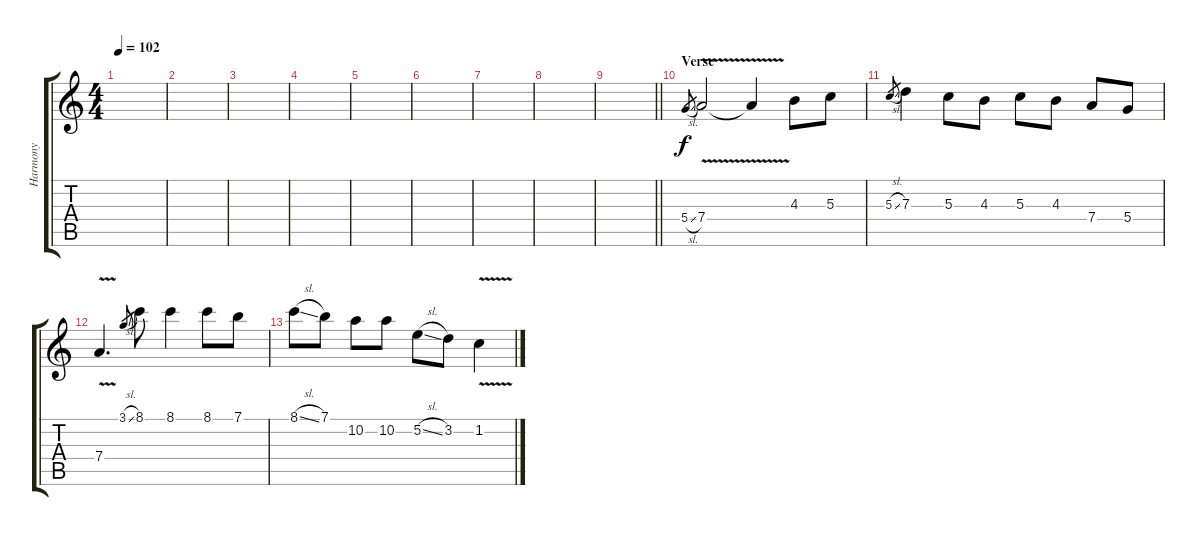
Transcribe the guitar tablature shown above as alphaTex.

\track ("Harmony" "Harmony") {instrument distortionguitar}
\staff {score tabs}
\tuning (E4 B3 G3 D3 A2 E2) {hide}
\ts (4 4)
\tempo 102
\clef g2
\ks c
|
|
|
|
|
|
|
|
\barLineRight lightlight
|
\section ("" "Verse")
5.4{sl}.8{gr} 7.4{v}.2 7.4{t}.4 4.3.8 5.3.8 |
5.3{sl}.8{gr} 7.3.4 5.3.8 4.3.8 5.3.8 4.3.8 7.4.8 5.4.8 |
7.4{v}.4{d} 3.1{sl}.8{gr} 8.1.8 8.1.4 8.1.8 7.1.8 |
8.1{sl}.8 7.1.8 10.2.8 10.2.8 5.2{sl}.8 3.2.8 1.2{v}.4
